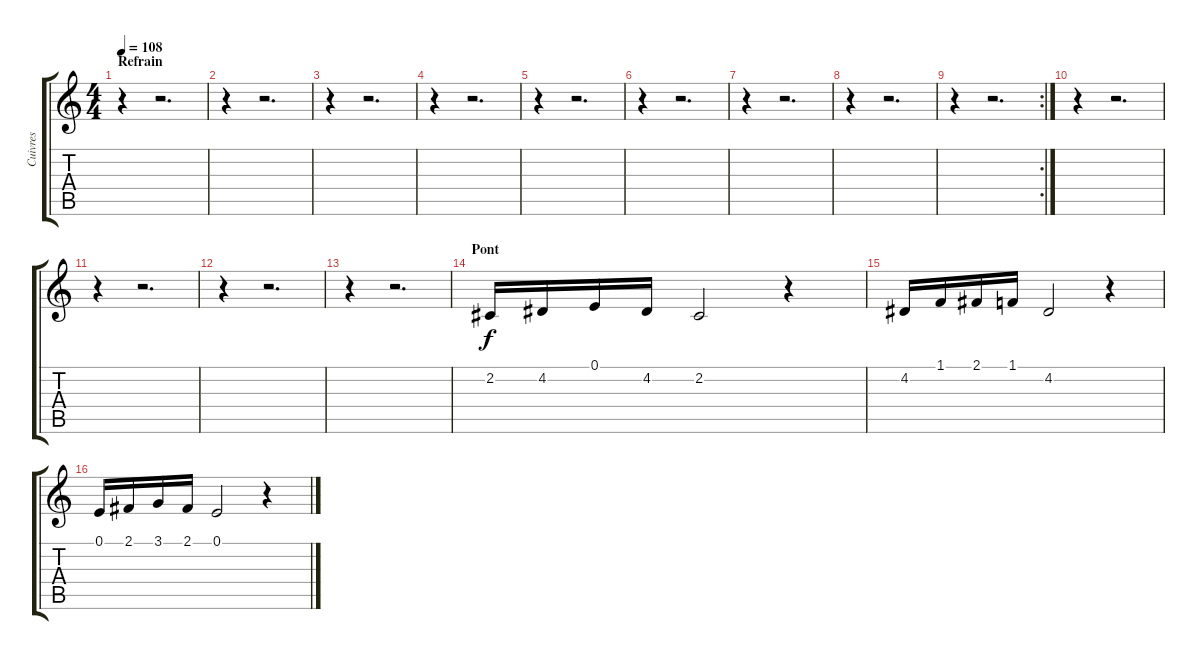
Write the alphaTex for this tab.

\track ("Cuivres" "Cuivres") {instrument brasssection}
\staff {score tabs}
\tuning (E4 B3 G3 D3 A2 E2) {hide}
\ts (4 4)
\section ("" "Refrain")
\tempo 108
\clef g2
\ks c
r.4{dy f} r.2{d} |
r.4 r.2{d} |
r.4 r.2{d} |
r.4 r.2{d} |
r.4 r.2{d} |
r.4 r.2{d} |
r.4 r.2{d} |
r.4 r.2{d} |
\rc 2
r.4 r.2{d} |
r.4 r.2{d} |
r.4 r.2{d} |
r.4 r.2{d} |
r.4 r.2{d} |
\section ("" "Pont")
2.2.16 4.2.16 0.1.16 4.2.16 2.2.2 r.4 |
4.2.16 1.1.16 2.1.16 1.1.16 4.2.2 r.4 |
0.1.16 2.1.16 3.1.16 2.1.16 0.1.2 r.4
